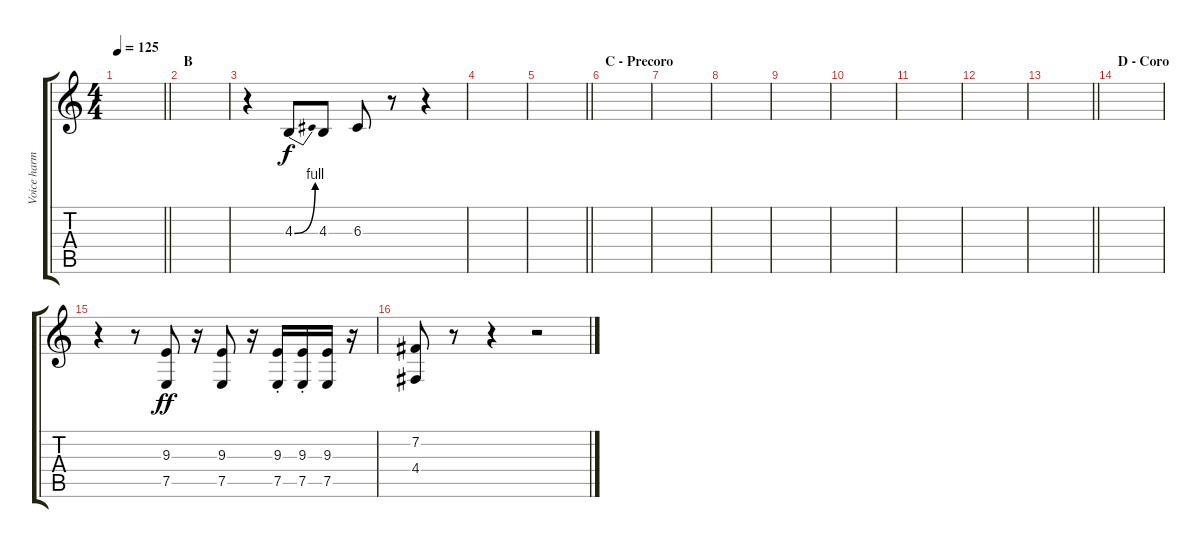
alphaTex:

\track ("Voice harmonies" "Voice harm") {instrument choiraahs}
\staff {score tabs}
\tuning (E4 B3 G3 D3 A2 E2) {hide}
\ts (4 4)
\tempo 125
\clef g2
\barLineRight lightlight
\ks c
|
\section ("" "B")
|
r.4 4.3{be (bend 0 0 60 4)}.8 4.3.8{dy f} 6.3.8 r.8 r.4 |
|
\barLineRight lightlight
|
\section ("" "C - Precoro")
|
|
|
|
|
|
|
\barLineRight lightlight
|
\section ("" "D - Coro")
|
r.4{instrument lead1square} r.8 (9.3 7.5).8{dy ff} r.16 (9.3 7.5).8 r.16 (9.3{st} 7.5{st}).16 (9.3{st} 7.5{st}).16 (9.3 7.5).16 r.16 |
(7.2 4.4).8 r.8 r.4 r.2
